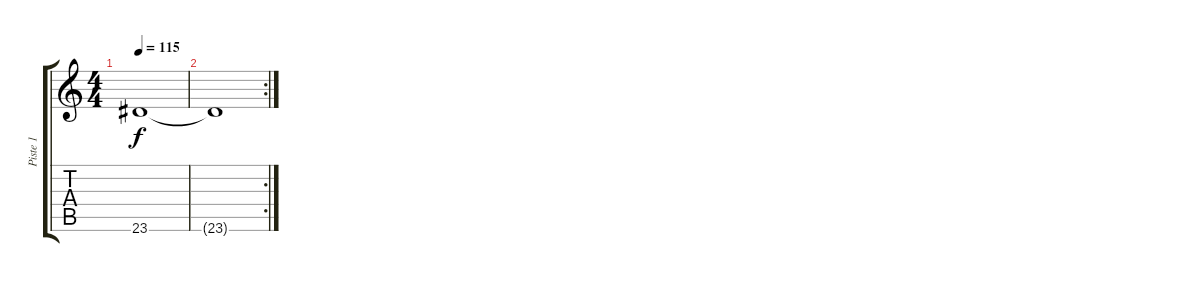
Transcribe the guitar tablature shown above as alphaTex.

\track ("Piste 1" "Piste 1") {instrument pad7halo}
\staff {score tabs}
\tuning (E4 B3 G3 D3 A2 E2) {hide}
\ts (4 4)
\tempo 115
\clef g2
\ks c
23.6.1{dy f} |
\rc 2
23.6{t}.1
